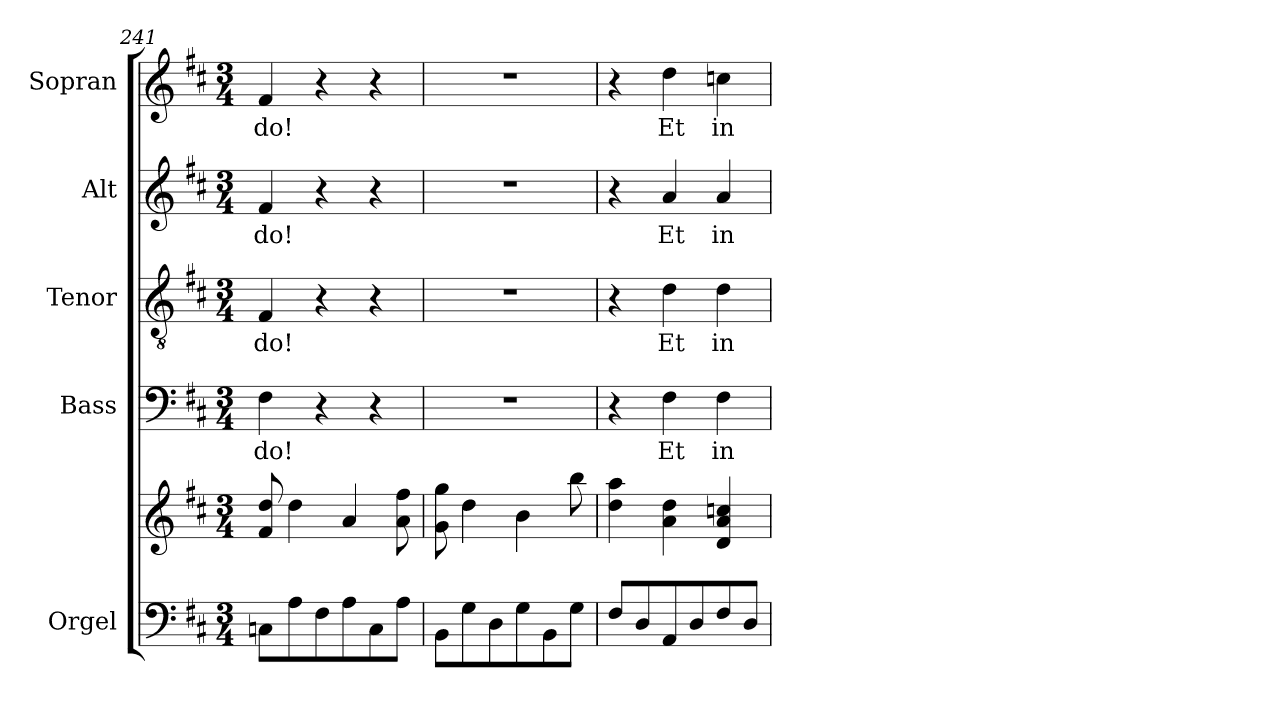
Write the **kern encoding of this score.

**kern	**kern	**kern	**text	**kern	**text	**kern	**text	**kern	**text
*part5	*part5	*part4	*part4	*part3	*part3	*part2	*part2	*part1	*part1
*staff6	*staff5	*staff4	*staff4	*staff3	*staff3	*staff2	*staff2	*staff1	*staff1
*I"Orgel	*	*I"Bass	*	*I"Tenor	*	*I"Alt	*	*I"Sopran	*
*I'Org.	*	*I'B.	*	*I'T.	*	*I'A.	*	*I'S.	*
*clefF4	*clefG2	*clefF4	*	*clefGv2	*	*clefG2	*	*clefG2	*
*k[f#c#]	*k[f#c#]	*k[f#c#]	*	*k[f#c#]	*	*k[f#c#]	*	*k[f#c#]	*
*D:	*D:	*D:	*	*D:	*	*D:	*	*D:	*
*M3/4	*M3/4	*M3/4	*	*M3/4	*	*M3/4	*	*M3/4	*
=241	=241	=241	=241	=241	=241	=241	=241	=241	=241
!	!	!	!LO:LY:b	!	!LO:LY:b	!	!LO:LY:b	!	!LO:LY:b
8Cn\L	8f#/ 8dd/	4F#\	-do!	4F#/	-do!	4f#/	-do!	4f#/	-do!
8A\	4dd\	.	.	.	.	.	.	.	.
8F#\	.	4r	.	4r	.	4r	.	4r	.
8A\	4a/	.	.	.	.	.	.	.	.
8C\	.	4r	.	4r	.	4r	.	4r	.
8A\J	8a\ 8ff#\	.	.	.	.	.	.	.	.
=242	=242	=242	=242	=242	=242	=242	=242	=242	=242
8BB\L	8g\ 8gg\	2.r	.	2.r	.	2.r	.	2.r	.
8G\	4dd\	.	.	.	.	.	.	.	.
8D\	.	.	.	.	.	.	.	.	.
8G\	4b\	.	.	.	.	.	.	.	.
8BB\	.	.	.	.	.	.	.	.	.
8G\J	8bb\	.	.	.	.	.	.	.	.
=243	=243	=243	=243	=243	=243	=243	=243	=243	=243
8F#/L	4dd\ 4aa\	4r	.	4r	.	4r	.	4r	.
8D/	.	.	.	.	.	.	.	.	.
!	!	!	!LO:LY:b	!	!LO:LY:b	!	!LO:LY:b	!	!LO:LY:b
8AA/	4a\ 4dd\	4F#\	Et	4d\	Et	4a/	Et	4dd\	Et
8D/	.	.	.	.	.	.	.	.	.
!	!	!	!LO:LY:b	!	!LO:LY:b	!	!LO:LY:b	!	!LO:LY:b
8F#/	4d/ 4a/ 4ccn/	4F#\	in	4d\	in	4a/	in	4ccn\	in
8D/J	.	.	.	.	.	.	.	.	.
=	=	=	=	=	=	=	=	=	=
*-	*-	*-	*-	*-	*-	*-	*-	*-	*-
